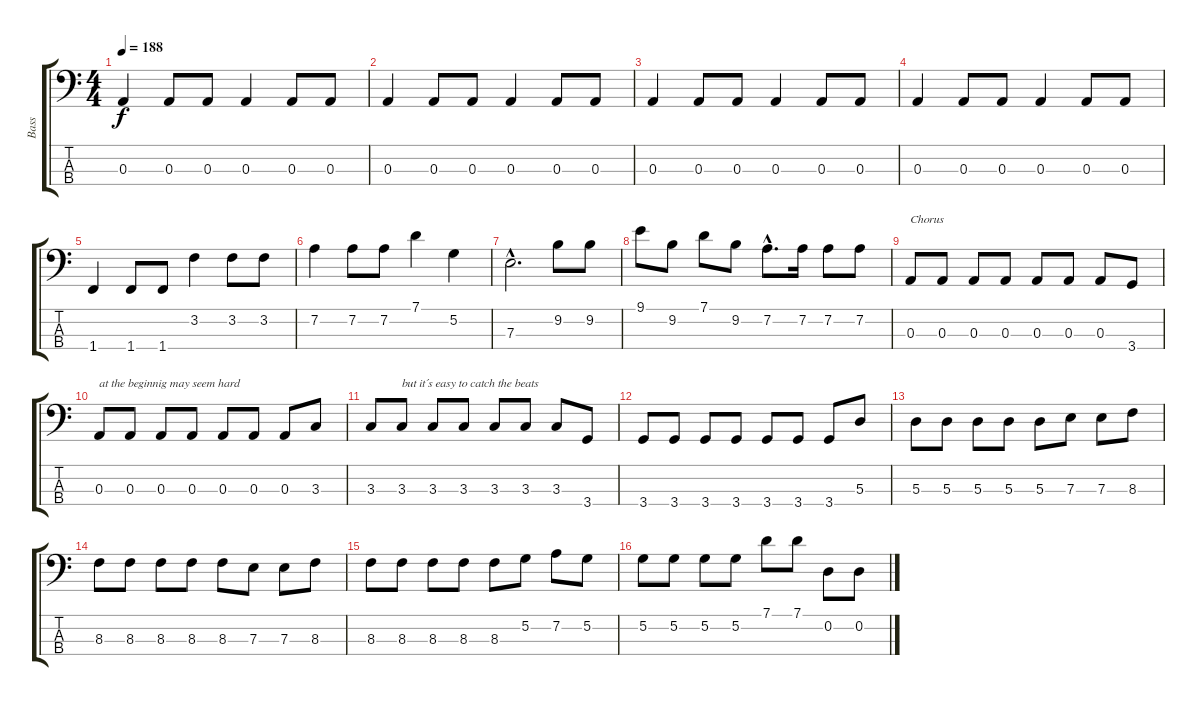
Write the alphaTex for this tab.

\track ("Bass" "Bass") {instrument electricbassfinger}
\staff {score tabs}
\tuning (G2 D2 A1 E1) {hide}
\ts (4 4)
\tempo 188
\clef f4
\ks c
0.3.4{dy f} 0.3.8 0.3.8 0.3.4 0.3.8 0.3.8 |
0.3.4 0.3.8 0.3.8 0.3.4 0.3.8 0.3.8 |
0.3.4 0.3.8 0.3.8 0.3.4 0.3.8 0.3.8 |
0.3.4 0.3.8 0.3.8 0.3.4 0.3.8 0.3.8 |
1.4.4 1.4.8 1.4.8 3.2.4 3.2.8 3.2.8 |
7.2.4 7.2.8 7.2.8 7.1.4 5.2.4 |
7.3{hac}.2{d} 9.2.8 9.2.8 |
9.1.8 9.2.8 7.1.8 9.2.8 7.2{hac}.8{d} 7.2.16 7.2.8 7.2.8 |
0.3.8{txt "Chorus"} 0.3.8 0.3.8 0.3.8 0.3.8 0.3.8 0.3.8 3.4.8 |
0.3.8{txt "at the beginnig may seem hard"} 0.3.8 0.3.8 0.3.8 0.3.8 0.3.8 0.3.8 3.3.8 |
3.3.8 3.3.8{txt "but it´s easy to catch the beats"} 3.3.8 3.3.8 3.3.8 3.3.8 3.3.8 3.4.8 |
3.4.8 3.4.8 3.4.8 3.4.8 3.4.8 3.4.8 3.4.8 5.3.8 |
5.3.8 5.3.8 5.3.8 5.3.8 5.3.8 7.3.8 7.3.8 8.3.8 |
8.3.8 8.3.8 8.3.8 8.3.8 8.3.8 7.3.8 7.3.8 8.3.8 |
8.3.8 8.3.8 8.3.8 8.3.8 8.3.8 5.2.8 7.2.8 5.2.8 |
5.2.8 5.2.8 5.2.8 5.2.8 7.1.8 7.1.8 0.2.8 0.2.8
